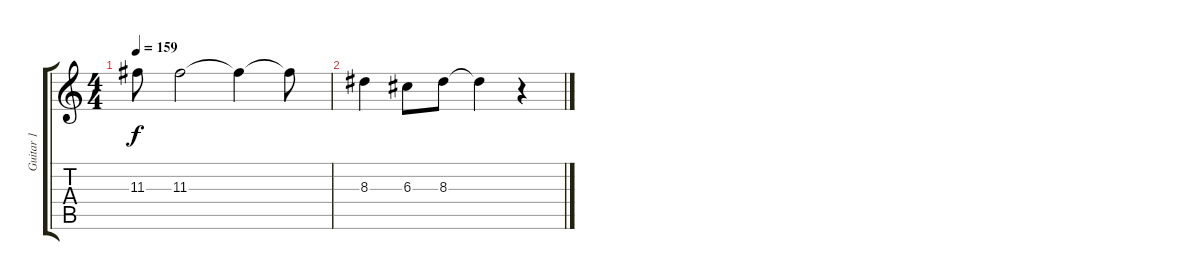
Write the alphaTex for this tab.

\track ("Guitar 1" "Guitar 1") {instrument distortionguitar}
\staff {score tabs}
\tuning (E4 B3 G3 D3 A2 E2) {hide}
\ts (4 4)
\tempo 159
\clef g2
\ks c
11.3.8{dy f} 11.3.2 11.3{t}.4 11.3{t}.8 |
8.3.4 6.3.8 8.3.8 8.3{t}.4 r.4
